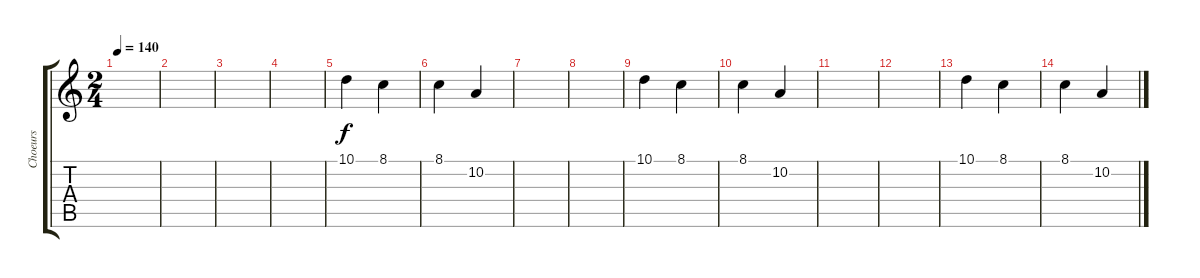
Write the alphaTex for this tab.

\track ("Choeurs" "Choeurs") {instrument accordion}
\staff {score tabs}
\tuning (E4 B3 G3 D3 A2 E2) {hide}
\ts (2 4)
\tempo 140
\clef g2
\ks c
|
|
|
|
10.1.4{volume 13} 8.1.4 |
8.1.4 10.2.4 |
|
|
10.1.4 8.1.4 |
8.1.4 10.2.4 |
|
|
10.1.4{volume 10} 8.1.4 |
8.1.4 10.2.4
